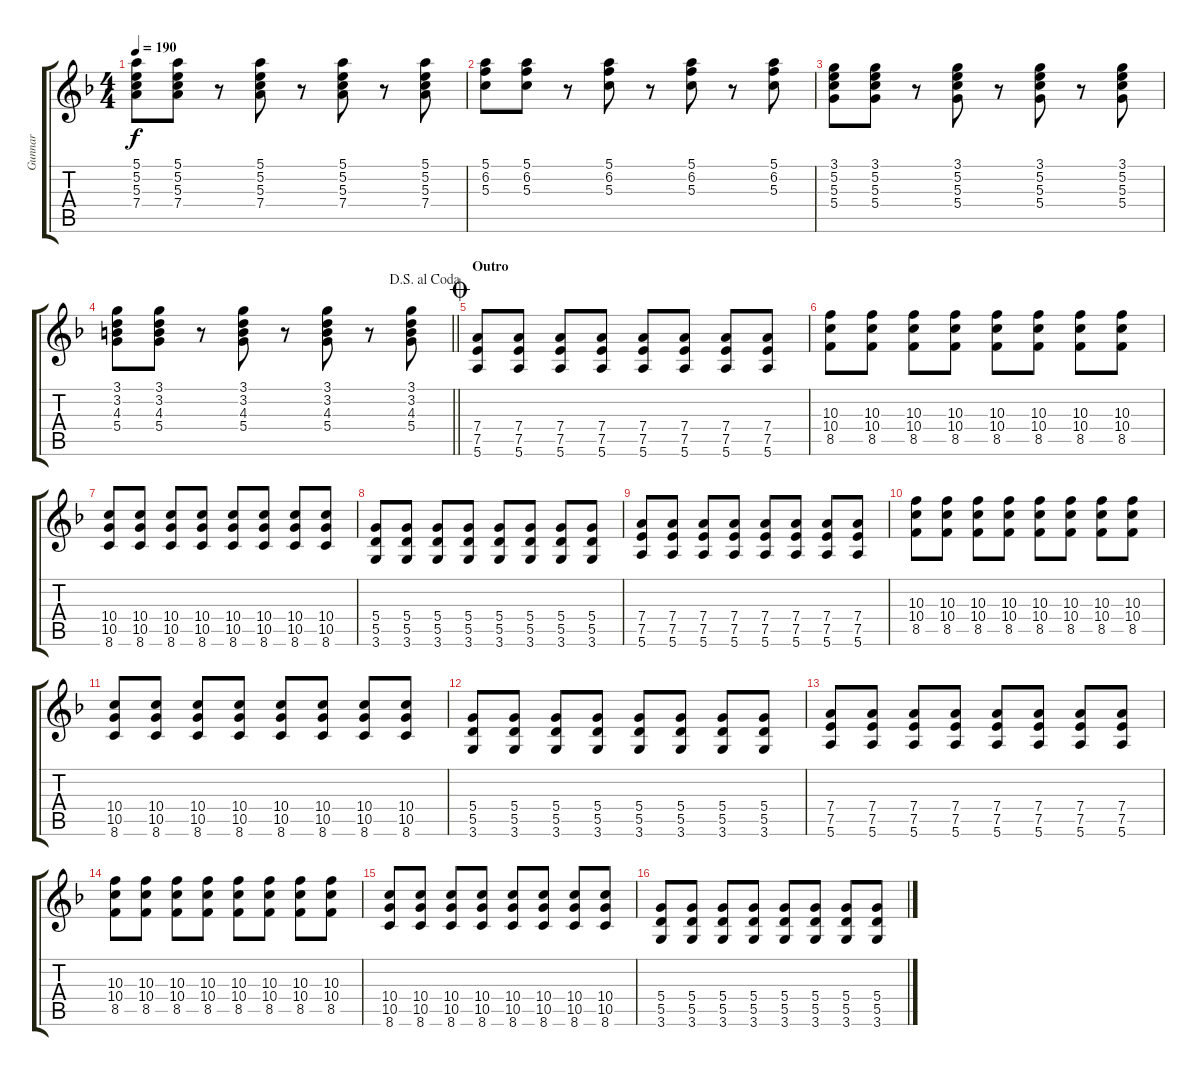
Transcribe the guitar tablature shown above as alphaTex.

\track ("Gunnar" "Gunnar") {instrument distortionguitar}
\staff {score tabs}
\tuning (E4 B3 G3 D3 A2 E2) {hide}
\ts (4 4)
\tempo 190
\clef g2
\ks f
(5.1 5.2 5.3 7.4).8{dy f} (5.1 5.2 5.3 7.4).8 r.8 (5.1 5.2 5.3 7.4).8 r.8 (5.1 5.2 5.3 7.4).8 r.8 (5.1 5.2 5.3 7.4).8 |
(5.1 6.2 5.3).8 (5.1 6.2 5.3).8 r.8 (5.1 6.2 5.3).8 r.8 (5.1 6.2 5.3).8 r.8 (5.1 6.2 5.3).8 |
(3.1 5.2 5.3 5.4).8 (3.1 5.2 5.3 5.4).8 r.8 (3.1 5.2 5.3 5.4).8 r.8 (3.1 5.2 5.3 5.4).8 r.8 (3.1 5.2 5.3 5.4).8 |
\jump dalsegnoalcoda
\barLineRight lightlight
(3.1 3.2 4.3 5.4).8 (3.1 3.2 4.3 5.4).8 r.8 (3.1 3.2 4.3 5.4).8 r.8 (3.1 3.2 4.3 5.4).8 r.8 (3.1 3.2 4.3 5.4).8 |
\section ("" "Outro")
\jump coda
(7.4 7.5 5.6).8{volume 12} (7.4 7.5 5.6).8 (7.4 7.5 5.6).8 (7.4 7.5 5.6).8 (7.4 7.5 5.6).8 (7.4 7.5 5.6).8 (7.4 7.5 5.6).8 (7.4 7.5 5.6).8 |
(10.3 10.4 8.5).8 (10.3 10.4 8.5).8 (10.3 10.4 8.5).8 (10.3 10.4 8.5).8 (10.3 10.4 8.5).8 (10.3 10.4 8.5).8 (10.3 10.4 8.5).8 (10.3 10.4 8.5).8 |
(10.4 10.5 8.6).8 (10.4 10.5 8.6).8 (10.4 10.5 8.6).8 (10.4 10.5 8.6).8 (10.4 10.5 8.6).8 (10.4 10.5 8.6).8 (10.4 10.5 8.6).8 (10.4 10.5 8.6).8 |
(5.4 5.5 3.6).8 (5.4 5.5 3.6).8 (5.4 5.5 3.6).8 (5.4 5.5 3.6).8 (5.4 5.5 3.6).8 (5.4 5.5 3.6).8 (5.4 5.5 3.6).8 (5.4 5.5 3.6).8 |
(7.4 7.5 5.6).8 (7.4 7.5 5.6).8 (7.4 7.5 5.6).8 (7.4 7.5 5.6).8 (7.4 7.5 5.6).8 (7.4 7.5 5.6).8 (7.4 7.5 5.6).8 (7.4 7.5 5.6).8 |
(10.3 10.4 8.5).8 (10.3 10.4 8.5).8 (10.3 10.4 8.5).8 (10.3 10.4 8.5).8 (10.3 10.4 8.5).8 (10.3 10.4 8.5).8 (10.3 10.4 8.5).8 (10.3 10.4 8.5).8 |
(10.4 10.5 8.6).8 (10.4 10.5 8.6).8 (10.4 10.5 8.6).8 (10.4 10.5 8.6).8 (10.4 10.5 8.6).8 (10.4 10.5 8.6).8 (10.4 10.5 8.6).8 (10.4 10.5 8.6).8 |
(5.4 5.5 3.6).8 (5.4 5.5 3.6).8 (5.4 5.5 3.6).8 (5.4 5.5 3.6).8 (5.4 5.5 3.6).8 (5.4 5.5 3.6).8 (5.4 5.5 3.6).8 (5.4 5.5 3.6).8 |
(7.4 7.5 5.6).8 (7.4 7.5 5.6).8 (7.4 7.5 5.6).8 (7.4 7.5 5.6).8 (7.4 7.5 5.6).8 (7.4 7.5 5.6).8 (7.4 7.5 5.6).8 (7.4 7.5 5.6).8 |
(10.3 10.4 8.5).8 (10.3 10.4 8.5).8 (10.3 10.4 8.5).8 (10.3 10.4 8.5).8 (10.3 10.4 8.5).8 (10.3 10.4 8.5).8 (10.3 10.4 8.5).8 (10.3 10.4 8.5).8 |
(10.4 10.5 8.6).8 (10.4 10.5 8.6).8 (10.4 10.5 8.6).8 (10.4 10.5 8.6).8 (10.4 10.5 8.6).8 (10.4 10.5 8.6).8 (10.4 10.5 8.6).8 (10.4 10.5 8.6).8 |
(5.4 5.5 3.6).8 (5.4 5.5 3.6).8 (5.4 5.5 3.6).8 (5.4 5.5 3.6).8 (5.4 5.5 3.6).8 (5.4 5.5 3.6).8 (5.4 5.5 3.6).8 (5.4 5.5 3.6).8
